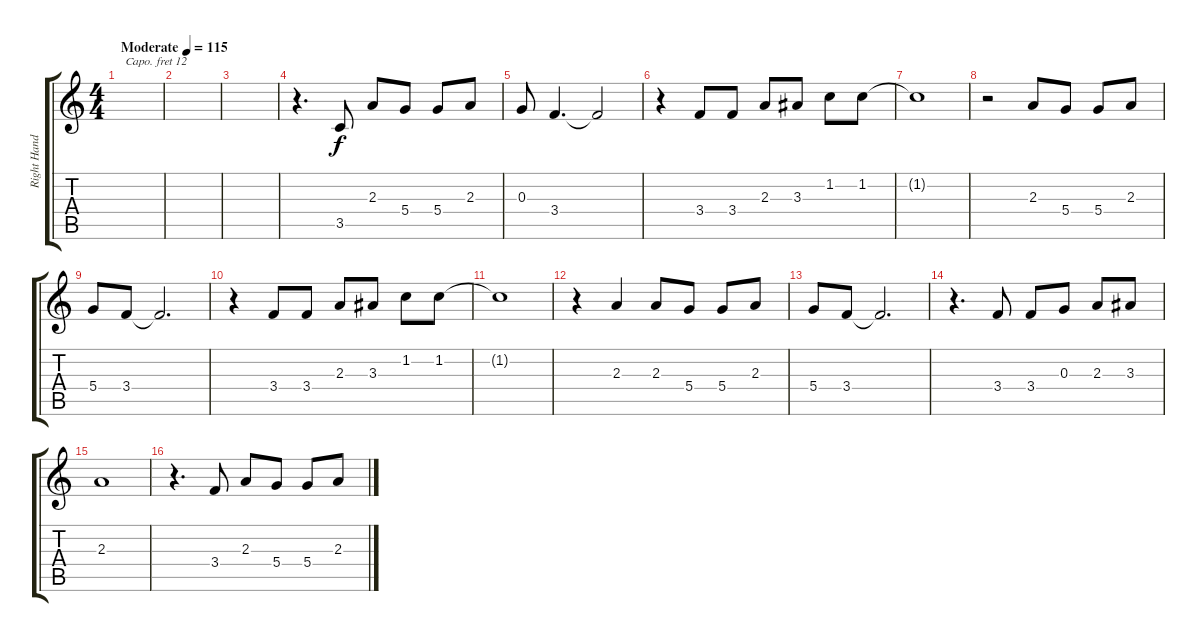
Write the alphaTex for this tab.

\track ("Right Hand" "Right Hand") {instrument acousticgrandpiano}
\staff {score tabs}
\capo 12
\tuning (E4 B3 G3 D3 A2 E2) {hide}
\ts (4 4)
\tempo (115 "Moderate")
\clef g2
\ks c
|
|
|
r.4{d} 3.5.8 2.3.8 5.4.8 5.4.8 2.3.8 |
0.3.8 3.4.4{d} 3.4{t}.2 |
r.4 3.4.8 3.4.8 2.3.8 3.3.8 1.2.8 1.2.8 |
1.2{t}.1 |
r.2 2.3.8 5.4.8 5.4.8 2.3.8 |
5.4.8 3.4.8 3.4{t}.2{d} |
r.4 3.4.8 3.4.8 2.3.8 3.3.8 1.2.8 1.2.8 |
1.2{t}.1 |
r.4 2.3.4 2.3.8 5.4.8 5.4.8 2.3.8 |
5.4.8 3.4.8 3.4{t}.2{d} |
r.4{d} 3.4.8 3.4.8 0.3.8 2.3.8 3.3.8 |
2.3.1 |
r.4{d} 3.4.8 2.3.8 5.4.8 5.4.8 2.3.8
